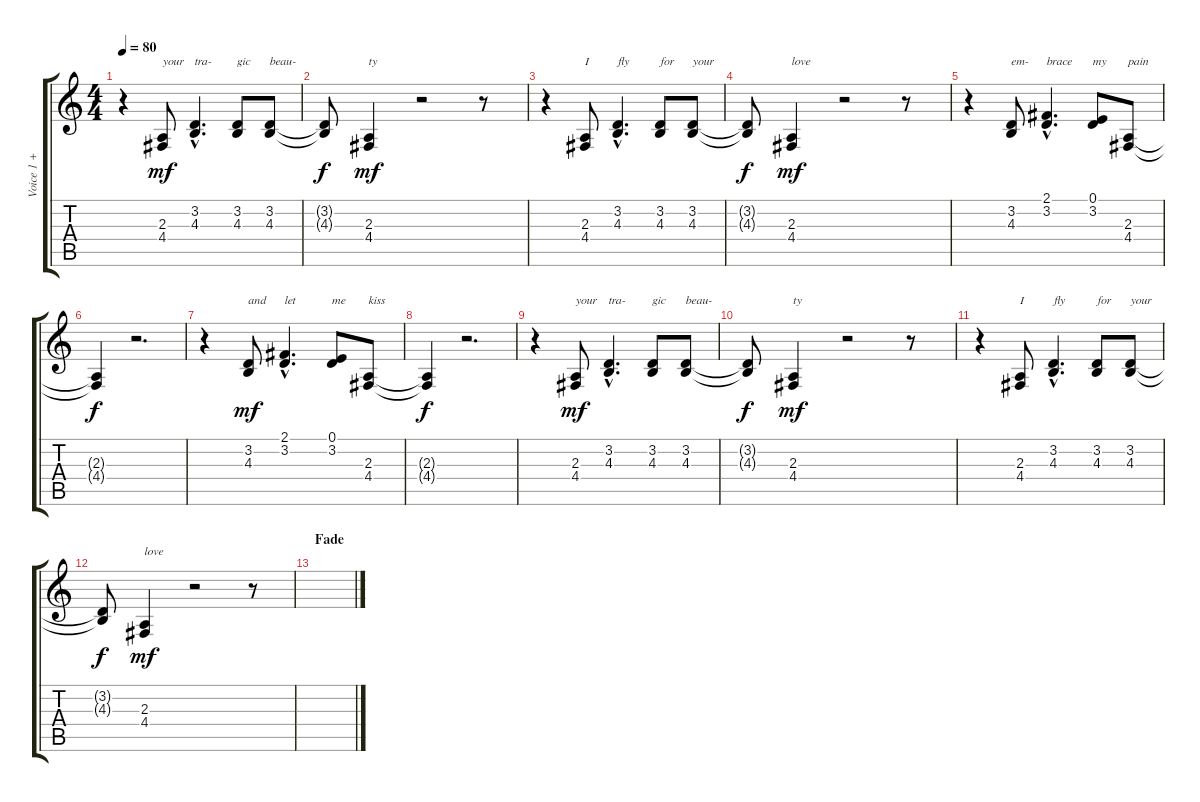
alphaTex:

\track ("Voice 1 + 2" "Voice 1 + ") {instrument acousticgrandpiano}
\staff {score tabs}
\tuning (E4 B3 G3 D3 A2 E2) {hide}
\ts (4 4)
\tempo 80
\clef g2
\ks c
r.4{dy f} (2.3 4.4).8{txt "your" dy mf} (3.2{hac} 4.3{hac}).4{d txt "tra-"} (3.2 4.3).8{txt "gic"} (3.2 4.3).8{txt "beau-"} |
(3.2{t} 4.3{t}).8{dy f} (2.3 4.4).4{txt "ty" dy mf} r.2 r.8 |
r.4 (2.3 4.4).8{txt "I"} (3.2{hac} 4.3{hac}).4{d txt "fly"} (3.2 4.3).8{txt "for"} (3.2 4.3).8{txt "your"} |
(3.2{t} 4.3{t}).8{dy f} (2.3 4.4).4{txt "love" dy mf} r.2 r.8 |
r.4 (3.2 4.3).8{txt "em-"} (2.1{hac} 3.2{hac}).4{d txt "brace"} (0.1 3.2).8{txt "my"} (2.3 4.4).8{txt "pain"} |
(2.3{t} 4.4{t}).4{dy f} r.2{d} |
r.4 (3.2 4.3).8{txt "and" dy mf} (2.1{hac} 3.2{hac}).4{d txt "let"} (0.1 3.2).8{txt "me"} (2.3 4.4).8{txt "kiss"} |
(2.3{t} 4.4{t}).4{dy f} r.2{d} |
r.4 (2.3 4.4).8{txt "your" dy mf} (3.2{hac} 4.3{hac}).4{d txt "tra-"} (3.2 4.3).8{txt "gic"} (3.2 4.3).8{txt "beau-"} |
(3.2{t} 4.3{t}).8{dy f} (2.3 4.4).4{txt "ty" dy mf} r.2 r.8 |
r.4 (2.3 4.4).8{txt "I"} (3.2{hac} 4.3{hac}).4{d txt "fly"} (3.2 4.3).8{txt "for"} (3.2 4.3).8{txt "your"} |
(3.2{t} 4.3{t}).8{dy f} (2.3 4.4).4{txt "love" dy mf} r.2 r.8 |
\section ("" "Fade")
